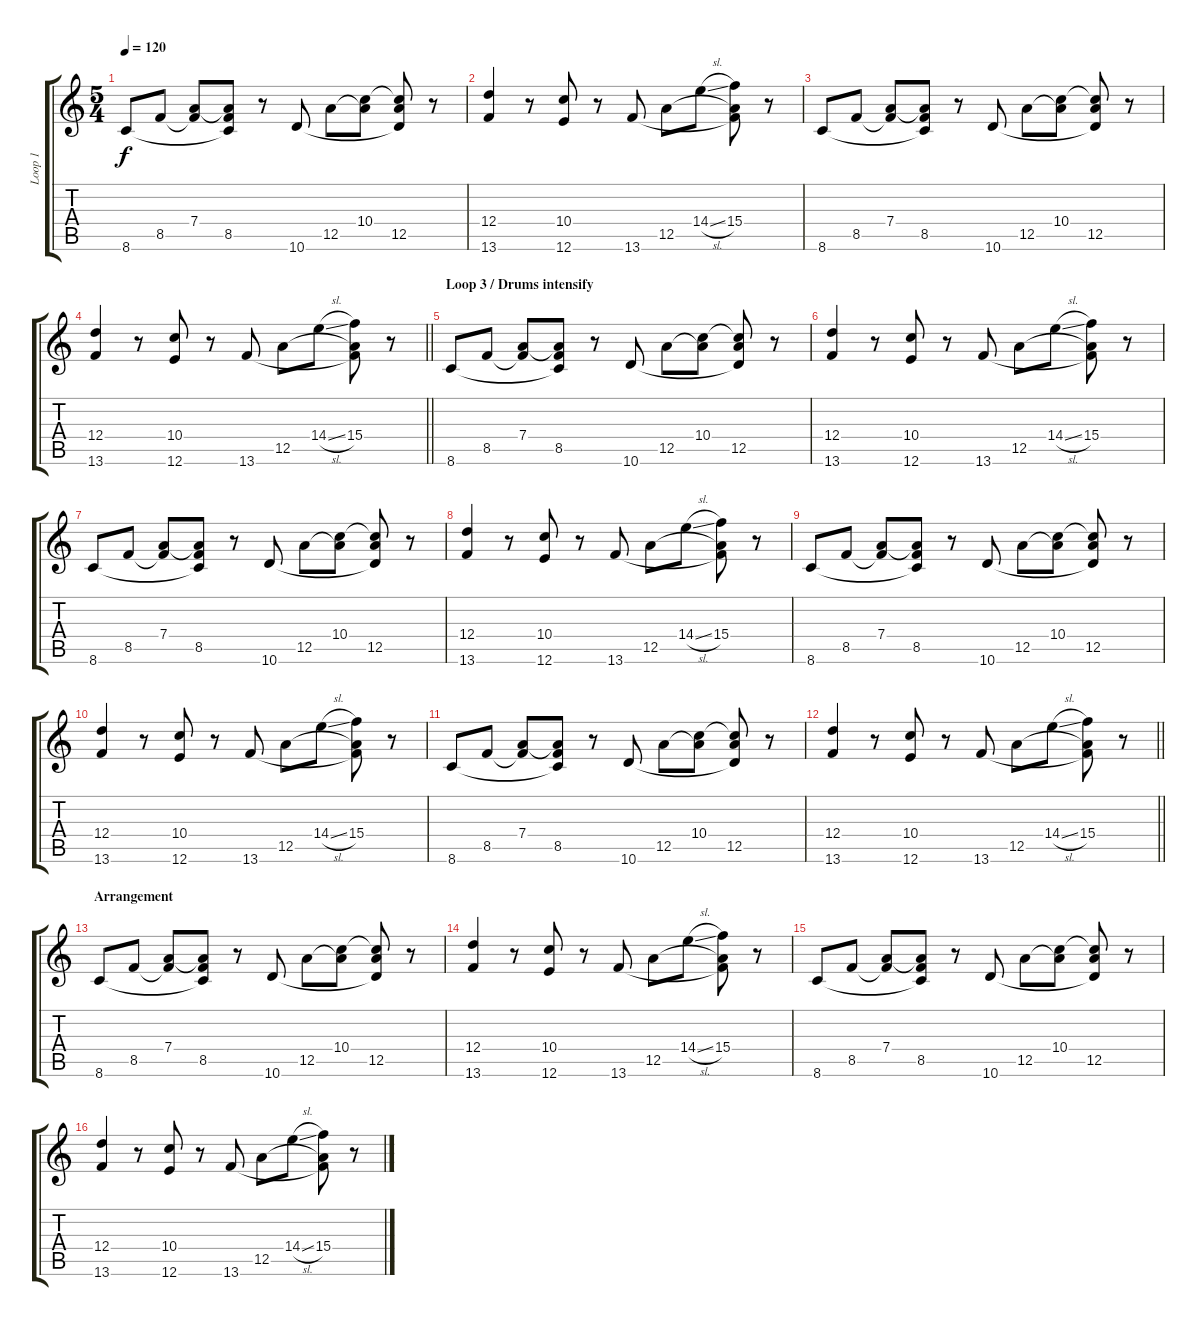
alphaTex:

\track ("Loop 1" "Loop 1") {instrument acousticguitarnylon}
\staff {score tabs}
\tuning (E4 B3 G3 D3 A2 E2) {hide}
\ts (5 4)
\tempo 120
\clef g2
\ks c
8.6.8{dy f} 8.5.8 (7.4 8.5{t}).8 (7.4{t} 8.5 8.6{t}).8 r.8 10.6.8 12.5.8 (10.4 12.5{t}).8 (10.4{t} 12.5 10.6{t}).8 r.8 |
(12.4 13.6).4 r.8 (10.4 12.6).8 r.8 13.6.8 12.5.8 14.4{sl}.8 (15.4 12.5{t} 13.6{t}).8 r.8 |
8.6.8 8.5.8 (7.4 8.5{t}).8 (7.4{t} 8.5 8.6{t}).8 r.8 10.6.8 12.5.8 (10.4 12.5{t}).8 (10.4{t} 12.5 10.6{t}).8 r.8 |
\barLineRight lightlight
(12.4 13.6).4 r.8 (10.4 12.6).8 r.8 13.6.8 12.5.8 14.4{sl}.8 (15.4 12.5{t} 13.6{t}).8 r.8 |
\section ("" "Loop 3 / Drums intensify")
8.6.8 8.5.8 (7.4 8.5{t}).8 (7.4{t} 8.5 8.6{t}).8 r.8 10.6.8 12.5.8 (10.4 12.5{t}).8 (10.4{t} 12.5 10.6{t}).8 r.8 |
(12.4 13.6).4 r.8 (10.4 12.6).8 r.8 13.6.8 12.5.8 14.4{sl}.8 (15.4 12.5{t} 13.6{t}).8 r.8 |
8.6.8 8.5.8 (7.4 8.5{t}).8 (7.4{t} 8.5 8.6{t}).8 r.8 10.6.8 12.5.8 (10.4 12.5{t}).8 (10.4{t} 12.5 10.6{t}).8 r.8 |
(12.4 13.6).4 r.8 (10.4 12.6).8 r.8 13.6.8 12.5.8 14.4{sl}.8 (15.4 12.5{t} 13.6{t}).8 r.8 |
8.6.8 8.5.8 (7.4 8.5{t}).8 (7.4{t} 8.5 8.6{t}).8 r.8 10.6.8 12.5.8 (10.4 12.5{t}).8 (10.4{t} 12.5 10.6{t}).8 r.8 |
(12.4 13.6).4 r.8 (10.4 12.6).8 r.8 13.6.8 12.5.8 14.4{sl}.8 (15.4 12.5{t} 13.6{t}).8 r.8 |
8.6.8 8.5.8 (7.4 8.5{t}).8 (7.4{t} 8.5 8.6{t}).8 r.8 10.6.8 12.5.8 (10.4 12.5{t}).8 (10.4{t} 12.5 10.6{t}).8 r.8 |
\barLineRight lightlight
(12.4 13.6).4 r.8 (10.4 12.6).8 r.8 13.6.8 12.5.8 14.4{sl}.8 (15.4 12.5{t} 13.6{t}).8 r.8 |
\section ("" "Arrangement")
8.6.8 8.5.8 (7.4 8.5{t}).8 (7.4{t} 8.5 8.6{t}).8 r.8 10.6.8 12.5.8 (10.4 12.5{t}).8 (10.4{t} 12.5 10.6{t}).8 r.8 |
(12.4 13.6).4 r.8 (10.4 12.6).8 r.8 13.6.8 12.5.8 14.4{sl}.8 (15.4 12.5{t} 13.6{t}).8 r.8 |
8.6.8 8.5.8 (7.4 8.5{t}).8 (7.4{t} 8.5 8.6{t}).8 r.8 10.6.8 12.5.8 (10.4 12.5{t}).8 (10.4{t} 12.5 10.6{t}).8 r.8 |
(12.4 13.6).4 r.8 (10.4 12.6).8 r.8 13.6.8 12.5.8 14.4{sl}.8 (15.4 12.5{t} 13.6{t}).8 r.8
